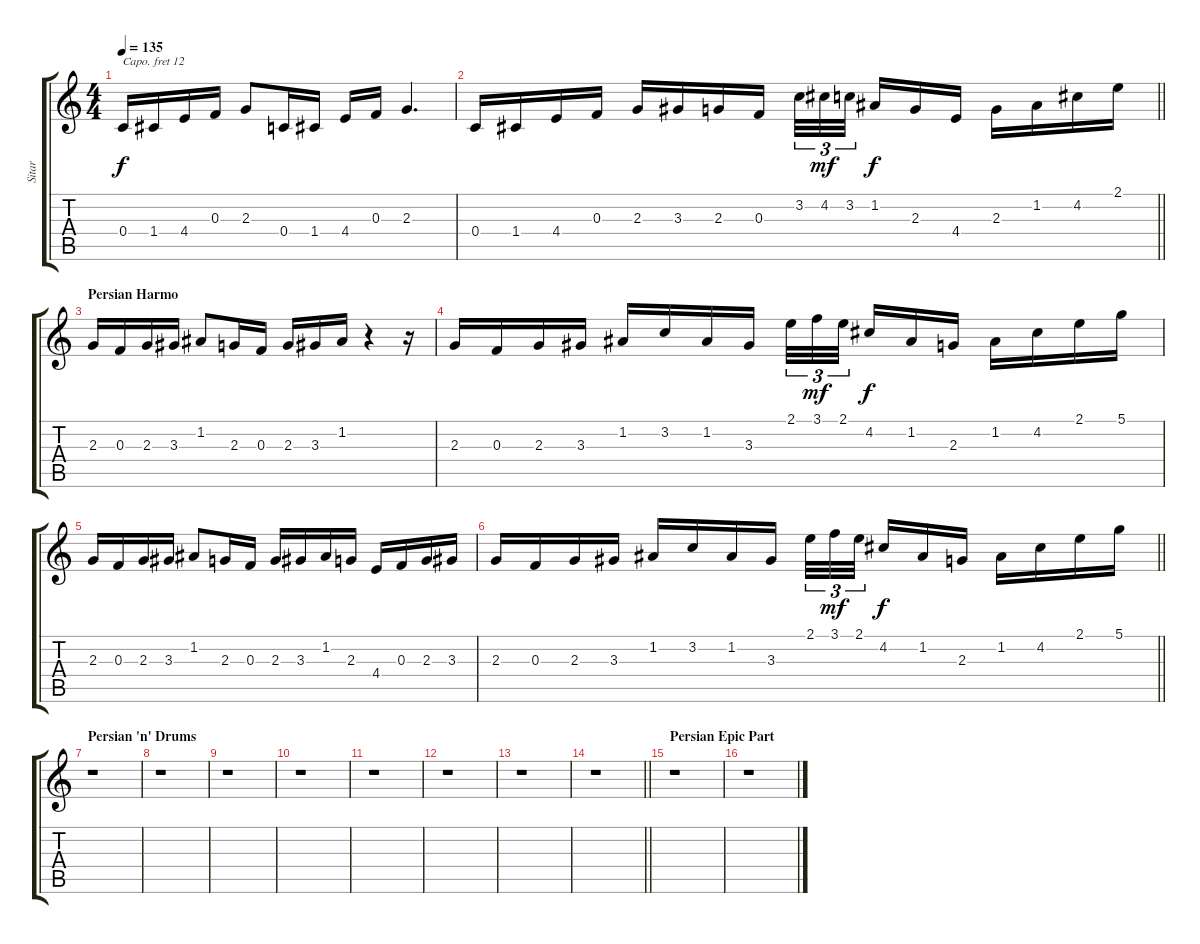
\track ("Sitar" "Sitar") {instrument sitar}
\staff {score tabs}
\capo 12
\tuning (D4 A3 F3 C3 G2 C2) {hide}
\ts (4 4)
\tempo 135
\clef g2
\ks c
0.4.16{dy f} 1.4.16 4.4.16 0.3.16 2.3.8 0.4.16 1.4.16 4.4.16 0.3.16 2.3.4{d} |
\barLineRight lightlight
0.4.16 1.4.16 4.4.16 0.3.16 2.3.16 3.3.16 2.3.16 0.3.16 3.2.32{tu (3 2)} 4.2.32{tu (3 2) dy mf} 3.2.32{tu (3 2) beam splitsecondary} 1.2.16{dy f} 2.3.16 4.4.16 2.3.16 1.2.16 4.2.16 2.1.16 |
\section ("" "Persian Harmo")
2.3.16 0.3.16 2.3.16 3.3.16 1.2.8 2.3.16 0.3.16 2.3.16 3.3.16 1.2.16 r.4 r.16 |
2.3.16 0.3.16 2.3.16 3.3.16 1.2.16 3.2.16 1.2.16 3.3.16 2.1.32{tu (3 2)} 3.1.32{tu (3 2) dy mf} 2.1.32{tu (3 2) beam splitsecondary} 4.2.16{dy f} 1.2.16 2.3.16 1.2.16 4.2.16 2.1.16 5.1.16 |
2.3.16 0.3.16 2.3.16 3.3.16 1.2.8 2.3.16 0.3.16 2.3.16 3.3.16 1.2.16 2.3.16 4.4.16 0.3.16 2.3.16 3.3.16 |
\barLineRight lightlight
2.3.16 0.3.16 2.3.16 3.3.16 1.2.16 3.2.16 1.2.16 3.3.16 2.1.32{tu (3 2)} 3.1.32{tu (3 2) dy mf} 2.1.32{tu (3 2) beam splitsecondary} 4.2.16{dy f} 1.2.16 2.3.16 1.2.16 4.2.16 2.1.16 5.1.16 |
\section ("" "Persian 'n' Drums")
r.1 |
r.1 |
r.1 |
r.1 |
r.1 |
r.1 |
r.1 |
\barLineRight lightlight
r.1 |
\section ("" "Persian Epic Part")
r.1 |
r.1
